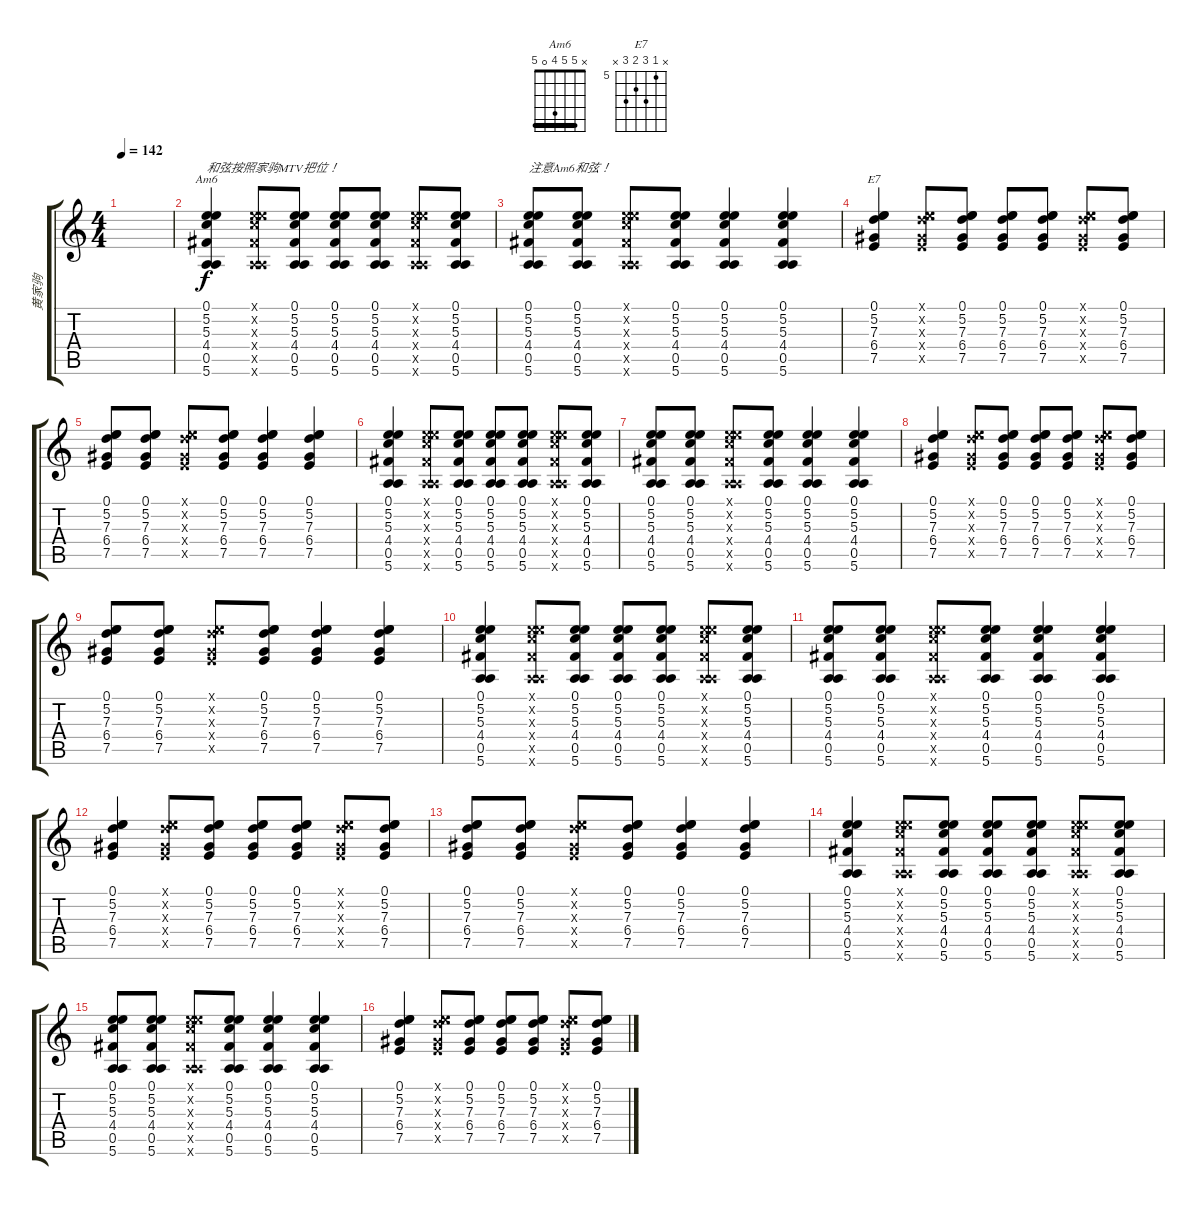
\track ("黄家驹" "黄家驹") {instrument acousticguitarsteel}
\staff {score tabs}
\tuning (E4 B3 G3 D3 A2 E2) {hide}
\chord ("Am6" x 5 5 4 0 5) {barre 5}
\chord ("E7" x 5 7 6 7 x) {firstfret 5}
\ts (4 4)
\tempo 142
\clef g2
\ks c
|
(0.1 5.2 5.3 4.4 0.5 5.6).4{ch "Am6" txt "和弦按照家驹MTV把位！"} (0.1{x} 5.2{x} 5.3{x} 4.4{x} 0.5{x} 5.6{x}).8 (0.1 5.2 5.3 4.4 0.5 5.6).8 (0.1 5.2 5.3 4.4 0.5 5.6).8 (0.1 5.2 5.3 4.4 0.5 5.6).8 (0.1{x} 5.2{x} 5.3{x} 4.4{x} 0.5{x} 5.6{x}).8 (0.1 5.2 5.3 4.4 0.5 5.6).8 |
(0.1 5.2 5.3 4.4 0.5 5.6).8{txt "注意Am6和弦！"} (0.1 5.2 5.3 4.4 0.5 5.6).8 (0.1{x} 5.2{x} 5.3{x} 4.4{x} 0.5{x} 5.6{x}).8 (0.1 5.2 5.3 4.4 0.5 5.6).8 (0.1 5.2 5.3 4.4 0.5 5.6).4 (0.1 5.2 5.3 4.4 0.5 5.6).4 |
(0.1 5.2 7.3 6.4 7.5).4{ch "E7"} (0.1{x} 5.2{x} 7.3{x} 6.4{x} 7.5{x}).8 (0.1 5.2 7.3 6.4 7.5).8 (0.1 5.2 7.3 6.4 7.5).8 (0.1 5.2 7.3 6.4 7.5).8 (0.1{x} 5.2{x} 7.3{x} 6.4{x} 7.5{x}).8 (0.1 5.2 7.3 6.4 7.5).8 |
(0.1 5.2 7.3 6.4 7.5).8 (0.1 5.2 7.3 6.4 7.5).8 (0.1{x} 5.2{x} 7.3{x} 6.4{x} 7.5{x}).8 (0.1 5.2 7.3 6.4 7.5).8 (0.1 5.2 7.3 6.4 7.5).4 (0.1 5.2 7.3 6.4 7.5).4 |
(0.1 5.2 5.3 4.4 0.5 5.6).4 (0.1{x} 5.2{x} 5.3{x} 4.4{x} 0.5{x} 5.6{x}).8 (0.1 5.2 5.3 4.4 0.5 5.6).8 (0.1 5.2 5.3 4.4 0.5 5.6).8 (0.1 5.2 5.3 4.4 0.5 5.6).8 (0.1{x} 5.2{x} 5.3{x} 4.4{x} 0.5{x} 5.6{x}).8 (0.1 5.2 5.3 4.4 0.5 5.6).8 |
(0.1 5.2 5.3 4.4 0.5 5.6).8 (0.1 5.2 5.3 4.4 0.5 5.6).8 (0.1{x} 5.2{x} 5.3{x} 4.4{x} 0.5{x} 5.6{x}).8 (0.1 5.2 5.3 4.4 0.5 5.6).8 (0.1 5.2 5.3 4.4 0.5 5.6).4 (0.1 5.2 5.3 4.4 0.5 5.6).4 |
(0.1 5.2 7.3 6.4 7.5).4 (0.1{x} 5.2{x} 7.3{x} 6.4{x} 7.5{x}).8 (0.1 5.2 7.3 6.4 7.5).8 (0.1 5.2 7.3 6.4 7.5).8 (0.1 5.2 7.3 6.4 7.5).8 (0.1{x} 5.2{x} 7.3{x} 6.4{x} 7.5{x}).8 (0.1 5.2 7.3 6.4 7.5).8 |
(0.1 5.2 7.3 6.4 7.5).8 (0.1 5.2 7.3 6.4 7.5).8 (0.1{x} 5.2{x} 7.3{x} 6.4{x} 7.5{x}).8 (0.1 5.2 7.3 6.4 7.5).8 (0.1 5.2 7.3 6.4 7.5).4 (0.1 5.2 7.3 6.4 7.5).4 |
(0.1 5.2 5.3 4.4 0.5 5.6).4 (0.1{x} 5.2{x} 5.3{x} 4.4{x} 0.5{x} 5.6{x}).8 (0.1 5.2 5.3 4.4 0.5 5.6).8 (0.1 5.2 5.3 4.4 0.5 5.6).8 (0.1 5.2 5.3 4.4 0.5 5.6).8 (0.1{x} 5.2{x} 5.3{x} 4.4{x} 0.5{x} 5.6{x}).8 (0.1 5.2 5.3 4.4 0.5 5.6).8 |
(0.1 5.2 5.3 4.4 0.5 5.6).8 (0.1 5.2 5.3 4.4 0.5 5.6).8 (0.1{x} 5.2{x} 5.3{x} 4.4{x} 0.5{x} 5.6{x}).8 (0.1 5.2 5.3 4.4 0.5 5.6).8 (0.1 5.2 5.3 4.4 0.5 5.6).4 (0.1 5.2 5.3 4.4 0.5 5.6).4 |
(0.1 5.2 7.3 6.4 7.5).4 (0.1{x} 5.2{x} 7.3{x} 6.4{x} 7.5{x}).8 (0.1 5.2 7.3 6.4 7.5).8 (0.1 5.2 7.3 6.4 7.5).8 (0.1 5.2 7.3 6.4 7.5).8 (0.1{x} 5.2{x} 7.3{x} 6.4{x} 7.5{x}).8 (0.1 5.2 7.3 6.4 7.5).8 |
(0.1 5.2 7.3 6.4 7.5).8 (0.1 5.2 7.3 6.4 7.5).8 (0.1{x} 5.2{x} 7.3{x} 6.4{x} 7.5{x}).8 (0.1 5.2 7.3 6.4 7.5).8 (0.1 5.2 7.3 6.4 7.5).4 (0.1 5.2 7.3 6.4 7.5).4 |
(0.1 5.2 5.3 4.4 0.5 5.6).4 (0.1{x} 5.2{x} 5.3{x} 4.4{x} 0.5{x} 5.6{x}).8 (0.1 5.2 5.3 4.4 0.5 5.6).8 (0.1 5.2 5.3 4.4 0.5 5.6).8 (0.1 5.2 5.3 4.4 0.5 5.6).8 (0.1{x} 5.2{x} 5.3{x} 4.4{x} 0.5{x} 5.6{x}).8 (0.1 5.2 5.3 4.4 0.5 5.6).8 |
(0.1 5.2 5.3 4.4 0.5 5.6).8 (0.1 5.2 5.3 4.4 0.5 5.6).8 (0.1{x} 5.2{x} 5.3{x} 4.4{x} 0.5{x} 5.6{x}).8 (0.1 5.2 5.3 4.4 0.5 5.6).8 (0.1 5.2 5.3 4.4 0.5 5.6).4 (0.1 5.2 5.3 4.4 0.5 5.6).4 |
(0.1 5.2 7.3 6.4 7.5).4 (0.1{x} 5.2{x} 7.3{x} 6.4{x} 7.5{x}).8 (0.1 5.2 7.3 6.4 7.5).8 (0.1 5.2 7.3 6.4 7.5).8 (0.1 5.2 7.3 6.4 7.5).8 (0.1{x} 5.2{x} 7.3{x} 6.4{x} 7.5{x}).8 (0.1 5.2 7.3 6.4 7.5).8
